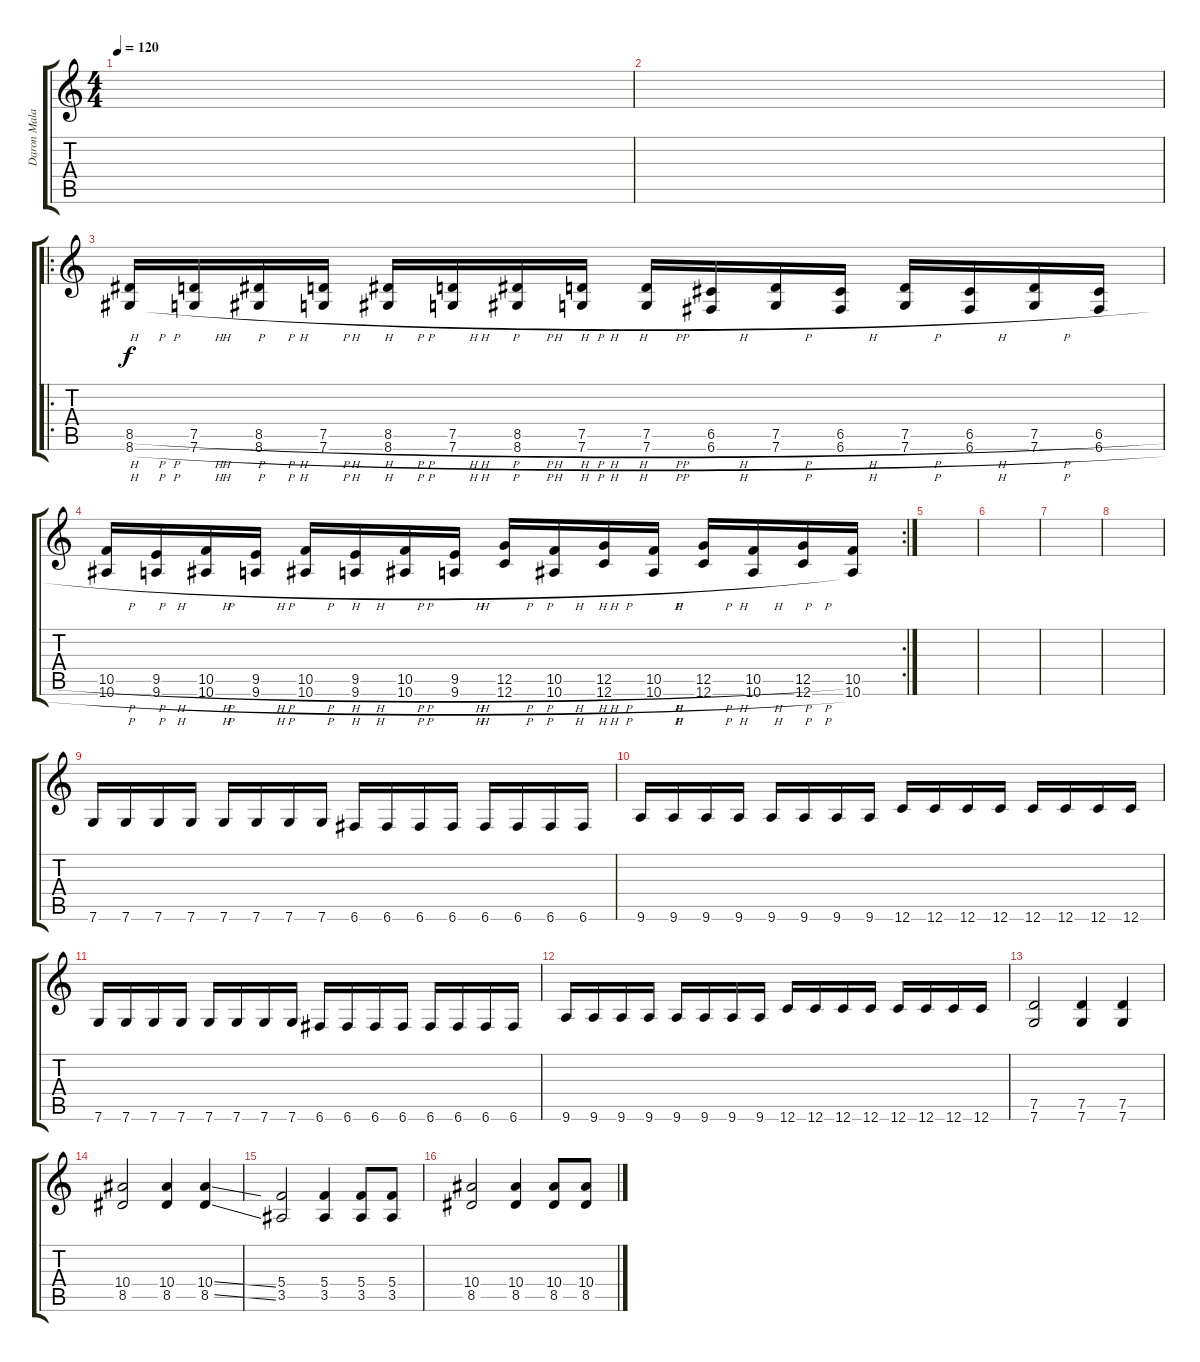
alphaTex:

\track ("Daron Malakian (Distortion)" "Daron Mala") {instrument overdrivenguitar}
\staff {score tabs}
\tuning (D4 A3 F3 C3 G2 C2) {hide}
\ts (4 4)
\tempo 120
\clef g2
\ks c
|
|
\ro
(8.5{h} 8.6{h}).16 (7.5{h} 7.6{h}).16 (8.5{h} 8.6{h}).16 (7.5{h} 7.6{h}).16 (8.5{h} 8.6{h}).16 (7.5{h} 7.6{h}).16 (8.5{h} 8.6{h}).16 (7.5{h} 7.6{h}).16 (7.5{h} 7.6{h}).16 (6.5{h} 6.6{h}).16 (7.5{h} 7.6{h}).16 (6.5{h} 6.6{h}).16 (7.5{h} 7.6{h}).16 (6.5{h} 6.6{h}).16 (7.5{h} 7.6{h}).16 (6.5{h} 6.6{h}).16 |
\rc 2
(10.5{h} 10.6{h}).16 (9.5{h} 9.6{h}).16 (10.5{h} 10.6{h}).16 (9.5{h} 9.6{h}).16 (10.5{h} 10.6{h}).16 (9.5{h} 9.6{h}).16 (10.5{h} 10.6{h}).16 (9.5{h} 9.6{h}).16 (12.5{h} 12.6{h}).16 (10.5{h} 10.6{h}).16 (12.5{h} 12.6{h}).16 (10.5{h} 10.6{h}).16 (12.5{h} 12.6{h}).16 (10.5{h} 10.6{h}).16 (12.5{h} 12.6{h}).16 (10.5 10.6).16 |
|
|
|
|
7.6.16 7.6.16 7.6.16 7.6.16 7.6.16 7.6.16 7.6.16 7.6.16 6.6.16 6.6.16 6.6.16 6.6.16 6.6.16 6.6.16 6.6.16 6.6.16 |
9.6.16 9.6.16 9.6.16 9.6.16 9.6.16 9.6.16 9.6.16 9.6.16 12.6.16 12.6.16 12.6.16 12.6.16 12.6.16 12.6.16 12.6.16 12.6.16 |
7.6.16 7.6.16 7.6.16 7.6.16 7.6.16 7.6.16 7.6.16 7.6.16 6.6.16 6.6.16 6.6.16 6.6.16 6.6.16 6.6.16 6.6.16 6.6.16 |
9.6.16 9.6.16 9.6.16 9.6.16 9.6.16 9.6.16 9.6.16 9.6.16 12.6.16 12.6.16 12.6.16 12.6.16 12.6.16 12.6.16 12.6.16 12.6.16 |
(7.5 7.6).2 (7.5 7.6).4 (7.5 7.6).4 |
(10.4 8.5).2 (10.4 8.5).4 (10.4{ss} 8.5{ss}).4 |
(5.4 3.5).2 (5.4 3.5).4 (5.4 3.5).8 (5.4 3.5).8 |
(10.4 8.5).2 (10.4 8.5).4 (10.4 8.5).8 (10.4 8.5).8
